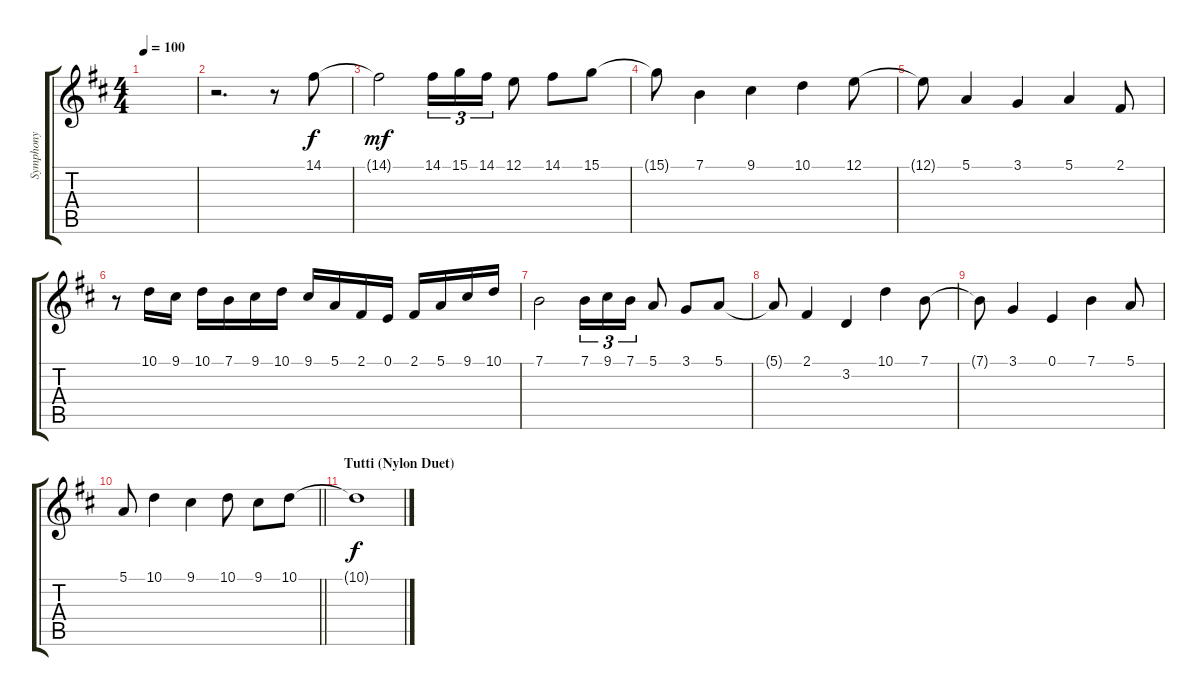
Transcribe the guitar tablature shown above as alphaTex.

\track ("Symphony" "Symphony") {instrument stringensemble1}
\staff {score tabs}
\tuning (E4 B3 G3 D3 A2 E2) {hide}
\ts (4 4)
\tempo 100
\clef g2
\ks d
|
r.2{d} r.8 14.1.8 |
14.1{t}.2{dy mf} 14.1.16{tu (3 2)} 15.1.16{tu (3 2)} 14.1.16{tu (3 2)} 12.1.8 14.1.8 15.1.8 |
15.1{t}.8 7.1.4 9.1.4 10.1.4 12.1.8 |
12.1{t}.8 5.1.4 3.1.4 5.1.4 2.1.8 |
r.8 10.1.16 9.1.16 10.1.16 7.1.16 9.1.16 10.1.16 9.1.16 5.1.16 2.1.16 0.1.16 2.1.16 5.1.16 9.1.16 10.1.16 |
7.1.2 7.1.16{tu (3 2)} 9.1.16{tu (3 2)} 7.1.16{tu (3 2)} 5.1.8 3.1.8 5.1.8 |
5.1{t}.8 2.1.4 3.2.4 10.1.4 7.1.8 |
7.1{t}.8 3.1.4 0.1.4 7.1.4 5.1.8 |
\barLineRight lightlight
5.1.8 10.1.4 9.1.4 10.1.8 9.1.8 10.1.8 |
\section ("" "Tutti (Nylon Duet)")
10.1{t}.1{dy f}
